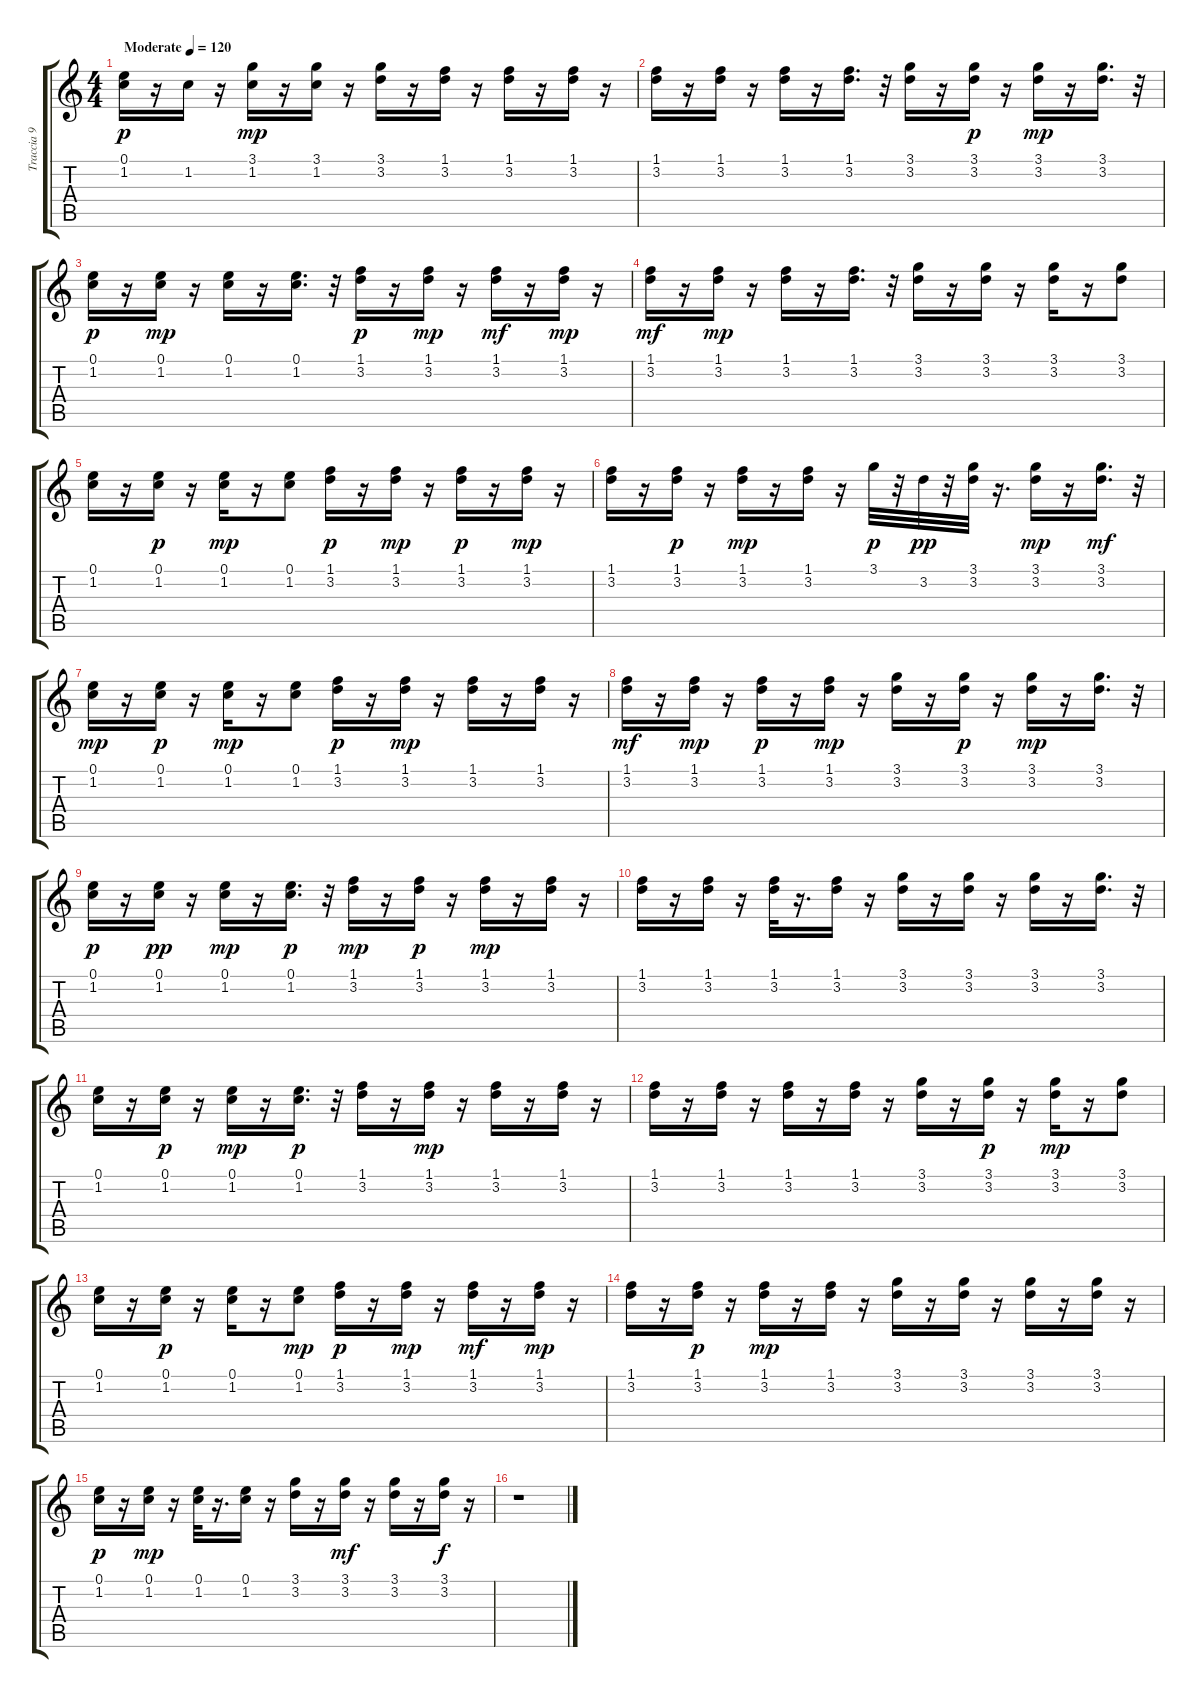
\track ("Traccia 9" "Traccia 9") {instrument electricguitarjazz}
\staff {score tabs}
\tuning (E4 B3 G3 D3 A2 E2) {hide}
\ts (4 4)
\tempo (120 "Moderate")
\clef g2
\ks c
(0.1 1.2).16{dy p instrument electricguitarjazz} r.16 1.2.16 r.16 (3.1 1.2).16{dy mp} r.16 (3.1 1.2).16 r.16 (3.1 3.2).16 r.16 (1.1 3.2).16 r.16 (1.1 3.2).16 r.16 (1.1 3.2).16 r.16 |
(1.1 3.2).16 r.16 (1.1 3.2).16 r.16 (1.1 3.2).16 r.16 (1.1 3.2).16{d} r.32 (3.1 3.2).16 r.16 (3.1 3.2).16{dy p} r.16 (3.1 3.2).16{dy mp} r.16 (3.1 3.2).16{d} r.32 |
(0.1 1.2).16{dy p} r.16 (0.1 1.2).16{dy mp} r.16 (0.1 1.2).16 r.16 (0.1 1.2).16{d} r.32 (1.1 3.2).16{dy p} r.16 (1.1 3.2).16{dy mp} r.16 (1.1 3.2).16{dy mf} r.16 (1.1 3.2).16{dy mp} r.16 |
(1.1 3.2).16{dy mf} r.16 (1.1 3.2).16{dy mp} r.16 (1.1 3.2).16 r.16 (1.1 3.2).16{d} r.32 (3.1 3.2).16 r.16 (3.1 3.2).16 r.16 (3.1 3.2).16 r.16 (3.1 3.2).8 |
(0.1 1.2).16 r.16 (0.1 1.2).16{dy p} r.16 (0.1 1.2).16{dy mp} r.16 (0.1 1.2).8 (1.1 3.2).16{dy p} r.16 (1.1 3.2).16{dy mp} r.16 (1.1 3.2).16{dy p} r.16 (1.1 3.2).16{dy mp} r.16 |
(1.1 3.2).16 r.16 (1.1 3.2).16{dy p} r.16 (1.1 3.2).16{dy mp} r.16 (1.1 3.2).16 r.16 3.1.32{dy p} r.32 3.2.32{dy pp} r.32 (3.1 3.2).32 r.16{d} (3.1 3.2).16{dy mp} r.16 (3.1 3.2).16{d dy mf} r.32 |
(0.1 1.2).16{dy mp} r.16 (0.1 1.2).16{dy p} r.16 (0.1 1.2).16{dy mp} r.16 (0.1 1.2).8 (1.1 3.2).16{dy p} r.16 (1.1 3.2).16{dy mp} r.16 (1.1 3.2).16 r.16 (1.1 3.2).16 r.16 |
(1.1 3.2).16{dy mf} r.16 (1.1 3.2).16{dy mp} r.16 (1.1 3.2).16{dy p} r.16 (1.1 3.2).16{dy mp} r.16 (3.1 3.2).16 r.16 (3.1 3.2).16{dy p} r.16 (3.1 3.2).16{dy mp} r.16 (3.1 3.2).16{d} r.32 |
(0.1 1.2).16{dy p} r.16 (0.1 1.2).16{dy pp} r.16 (0.1 1.2).16{dy mp} r.16 (0.1 1.2).16{d dy p} r.32 (1.1 3.2).16{dy mp} r.16 (1.1 3.2).16{dy p} r.16 (1.1 3.2).16{dy mp} r.16 (1.1 3.2).16 r.16 |
(1.1 3.2).16 r.16 (1.1 3.2).16 r.16 (1.1 3.2).32 r.16{d} (1.1 3.2).16 r.16 (3.1 3.2).16 r.16 (3.1 3.2).16 r.16 (3.1 3.2).16 r.16 (3.1 3.2).16{d} r.32 |
(0.1 1.2).16 r.16 (0.1 1.2).16{dy p} r.16 (0.1 1.2).16{dy mp} r.16 (0.1 1.2).16{d dy p} r.32 (1.1 3.2).16 r.16 (1.1 3.2).16{dy mp} r.16 (1.1 3.2).16 r.16 (1.1 3.2).16 r.16 |
(1.1 3.2).16 r.16 (1.1 3.2).16 r.16 (1.1 3.2).16 r.16 (1.1 3.2).16 r.16 (3.1 3.2).16 r.16 (3.1 3.2).16{dy p} r.16 (3.1 3.2).16{dy mp} r.16 (3.1 3.2).8 |
(0.1 1.2).16 r.16 (0.1 1.2).16{dy p} r.16 (0.1 1.2).16 r.16 (0.1 1.2).8{dy mp} (1.1 3.2).16{dy p} r.16 (1.1 3.2).16{dy mp} r.16 (1.1 3.2).16{dy mf} r.16 (1.1 3.2).16{dy mp} r.16 |
(1.1 3.2).16 r.16 (1.1 3.2).16{dy p} r.16 (1.1 3.2).16{dy mp} r.16 (1.1 3.2).16 r.16 (3.1 3.2).16 r.16 (3.1 3.2).16 r.16 (3.1 3.2).16 r.16 (3.1 3.2).16 r.16 |
(0.1 1.2).16{dy p} r.16 (0.1 1.2).16{dy mp} r.16 (0.1 1.2).32 r.16{d} (0.1 1.2).16 r.16 (3.1 3.2).16 r.16 (3.1 3.2).16{dy mf} r.16 (3.1 3.2).16 r.16 (3.1 3.2).16{dy f} r.16 |
r.1
